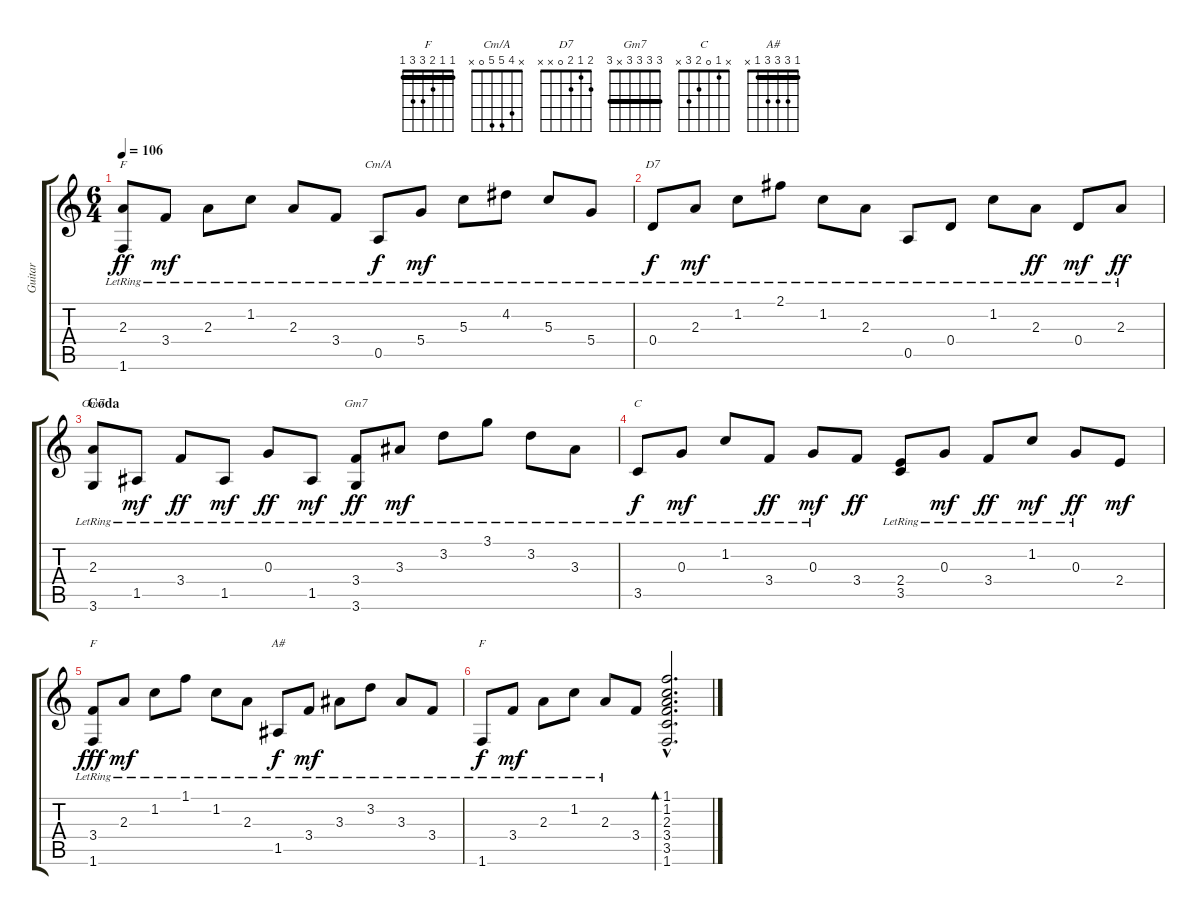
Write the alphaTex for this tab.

\track ("Guitar" "Guitar") {instrument acousticguitarsteel}
\staff {score tabs}
\tuning (E4 B3 G3 D3 A2 E2) {hide}
\chord ("F" x 1 2 3 x 1) {barre 1}
\chord ("Cm/A" x 4 5 5 0 x)
\chord ("D7" 2 1 2 0 x x)
\chord ("Gm7" x x 0 3 1 3)
\chord ("Gm7" 3 3 3 3 x 3) {barre 3}
\chord ("C" x 1 0 2 3 x)
\chord ("F" 1 1 2 3 x 1) {barre 1}
\chord ("A#" 1 3 3 3 1 x) {barre 1}
\chord ("F" 1 1 2 3 3 1) {barre 1}
\ts (6 4)
\tempo 106
\clef g2
\ks c
(2.3{lr} 1.6{lr}).8{ch "F" dy ff} 3.4{lr}.8{dy mf} 2.3{lr}.8 1.2{lr}.8 2.3{lr}.8 3.4{lr}.8 0.5{lr}.8{ch "Cm/A" dy f} 5.4{lr}.8{dy mf} 5.3{lr}.8 4.2{lr}.8 5.3{lr}.8 5.4{lr}.8 |
0.4{lr}.8{ch "D7" dy f} 2.3{lr}.8{dy mf} 1.2{lr}.8 2.1{lr}.8 1.2{lr}.8 2.3{lr}.8 0.5{lr}.8 0.4{lr}.8 1.2{lr}.8 2.3{lr}.8{dy ff} 0.4{lr}.8{dy mf} 2.3{lr}.8{dy ff} |
\section ("" "Coda")
(2.3{lr} 3.6{lr}).8{ch "Gm7"} 1.5{lr}.8{dy mf} 3.4{lr}.8{dy ff} 1.5{lr}.8{dy mf} 0.3{lr}.8{dy ff} 1.5{lr}.8{dy mf} (3.4{lr} 3.6{lr}).8{ch "Gm7" dy ff} 3.3{lr}.8{dy mf} 3.2{lr}.8 3.1{lr}.8 3.2{lr}.8 3.3{lr}.8 |
3.5{lr}.8{ch "C" dy f} 0.3{lr}.8{dy mf} 1.2{lr}.8 3.4{lr}.8{dy ff} 0.3{lr}.8{dy mf} 3.4.8{dy ff} (2.4{lr} 3.5{lr}).8 0.3{lr}.8{dy mf} 3.4{lr}.8{dy ff} 1.2{lr}.8{dy mf} 0.3{lr}.8{dy ff} 2.4.8{dy mf} |
(3.4{lr} 1.6{lr}).8{ch "F" dy fff} 2.3{lr}.8{dy mf} 1.2{lr}.8 1.1{lr}.8 1.2{lr}.8 2.3{lr}.8 1.5{lr}.8{ch "A#" dy f} 3.4{lr}.8{dy mf} 3.3{lr}.8 3.2{lr}.8 3.3{lr}.8 3.4{lr}.8 |
1.6{lr}.8{ch "F" dy f} 3.4{lr}.8{dy mf} 2.3{lr}.8 1.2{lr}.8 2.3{lr}.8 3.4.8 (1.1{hac} 1.2{hac} 2.3{hac} 3.4{hac} 3.5{hac} 1.6{hac}).2{d bd 480}
